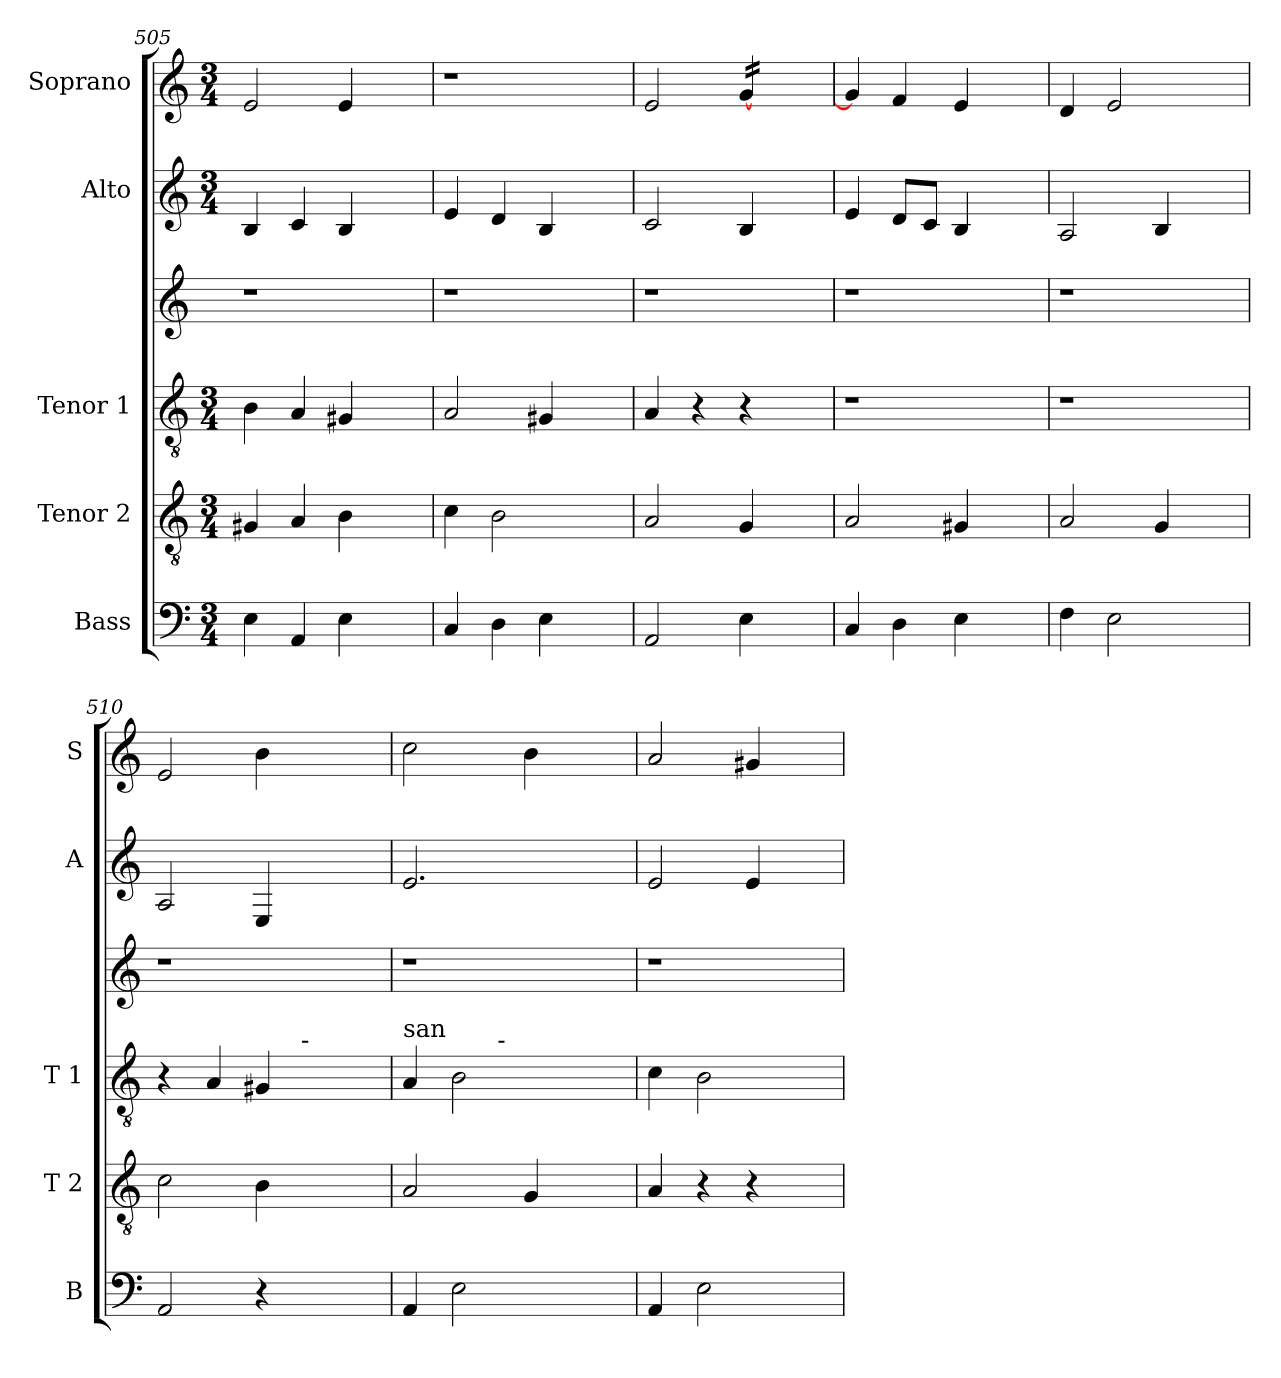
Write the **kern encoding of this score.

**kern	**kern	**kern	**kern	**kern	**kern
*part6	*part5	*part4	*part3	*part2	*part1
*staff6	*staff5	*staff4	*staff3	*staff2	*staff1
*I"Bass	*I"Tenor 2	*I"Tenor 1	*	*I"Alto	*I"Soprano
*I'B	*I'T 2	*I'T 1	*	*I'A	*I'S
*clefF4	*clefGv2	*clefGv2	*clefG2	*clefG2	*clefG2
*k[]	*k[]	*k[]	*k[]	*k[]	*k[]
*C:	*C:	*C:	*C:	*C:	*C:
*M3/4	*M3/4	*M3/4	*	*M3/4	*M3/4
=505	=505	=505	=505	=505	=505
4E\	4G#X/	4B\	1r	4B/	2e/
4AA/	4A/	4A/	.	4c/	.
4E\	4B\	4G#X/	.	4B/	4e/
4ryy	4ryy	4ryy	.	4ryy	4ryy
=506	=506	=506	=506	=506	=506
!	!	!	!	!	!LO:N:vis=1
4C/	4c\	2A/	1r	4e/	2.r
4D\	2B\	.	.	4d/	.
4E\	.	4G#X/	.	4B/	.
4ryy	4ryy	4ryy	.	4ryy	4ryy
=507	=507	=507	=507	=507	=507
2AA/	2A/	4A/	1r	2c/	2e/
.	.	4r	.	.	.
*	*	*	*	*	*tremolo
4E\	4G/	4r	.	4B/	[>16g/LL
.	.	.	.	.	16g/
.	.	.	.	.	16g/
.	.	.	.	.	16g/JJ
*	*	*	*	*	*Xtremolo
4ryy	4ryy	4ryy	.	4ryy	4ryy
!!LO:PB:g=z
=508	=508	=508	=508	=508	=508
!	!	!LO:N:vis=1	!	!	!
4C/	2A/	2.r	1r	4e/	4g/]
4D\	.	.	.	8d/L	4f/
.	.	.	.	8c/J	.
4E\	4G#X/	.	.	4B/	4e/
4ryy	4ryy	4ryy	.	4ryy	4ryy
=509	=509	=509	=509	=509	=509
!	!	!LO:N:vis=1	!	!	!
4F\	2A/	2.r	1r	2A/	4d/
2E\	.	.	.	.	2e/
.	4G/	.	.	4B/	.
4ryy	4ryy	4ryy	.	4ryy	4ryy
=510	=510	=510	=510	=510	=510
*	*	*^	*	*	*
2AA/	2c\	4r	2ryy	1r	2A/	2e/
.	.	4A/	.	.	.	.
4r	4B\	4G#X/	8ryy	.	4E</	4b\
.	.	.	32ryy	.	.	.
!	!	!	!LO:TX:a:t=-	!	!	!
.	.	.	4ryy	.	.	.
4ryy	4ryy	4ryy	.	.	4ryy	4ryy
.	.	.	16.ryy	.	.	.
=511	=511	=511	=511	=511	=511	=511
!	!	!LO:TX:a:t=san	!	!	!	!
4AA/	2A/	4A/	4ryy	1r	2.e/	2cc\
2E\	.	2B\	8ryy	.	.	.
.	.	.	32ryy	.	.	.
!	!	!	!LO:TX:a:t=-	!	!	!
.	.	.	2ryy	.	.	.
.	4G/	.	.	.	.	4b\
4ryy	4ryy	4ryy	.	.	4ryy	4ryy
.	.	.	16.ryy	.	.	.
*	*	*v	*v	*	*	*
=512	=512	=512	=512	=512	=512
4AA/	4A/	4c\	1r	2e/	2a/
2E\	4r	2B\	.	.	.
.	4r	.	.	4e/	4g#X/
4ryy	4ryy	4ryy	.	4ryy	4ryy
=	=	=	=	=	=
*-	*-	*-	*-	*-	*-
